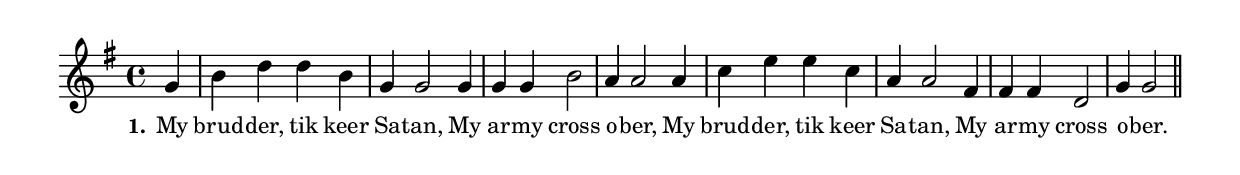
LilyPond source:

% 049.ly - Score sheet for "My army cross over."
% Copyright (C) 2007  Marcus Brinkmann <marcus@gnu.org>
%
% This score sheet is free software; you can redistribute it and/or
% modify it under the terms of the Creative Commons Legal Code
% Attribution-ShareALike as published by Creative Commons; either
% version 2.0 of the License, or (at your option) any later version.
%
% This score sheet is distributed in the hope that it will be useful,
% but WITHOUT ANY WARRANTY; without even the implied warranty of
% MERCHANTABILITY or FITNESS FOR A PARTICULAR PURPOSE.  See the
% Creative Commons Legal Code Attribution-ShareALike for more details.
%
% You should have received a copy of the Creative Commons Legal Code
% Attribution-ShareALike along with this score sheet; if not, write to
% Creative Commons, 543 Howard Street, 5th Floor,
% San Francisco, CA 94105-3013  United States

\version "2.10.0"

%\header
%{
%  title = "My Army Cross Over."
%  composer = "trad."
%}

melody =
<<
     \context Voice
    {
	\set Staff.midiInstrument = "acoustic grand"
	\override Staff.VerticalAxisGroup #'minimum-Y-extent = #'(0 . 0)
	
	\autoBeamOff

	\time 4/4
	\clef violin
	\key g \major

	\partial 4 g'4 | b'4 d'' d'' b' | g'4 g'2 g'4 |
	g'4 g' b'2 | a'4 a'2 a'4 |
	c''4 e'' e'' c'' | a'4 a'2 fis'4 |
	fis'4 fis' d'2 | g'4 g'2 \bar "||"
    }

    \lyricsto "" \new Lyrics
    {
        \override LyricText #'font-size = #0
        \override StanzaNumber #'font-size = #-1

	\set stanza = "1."
	My brud -- der, tik keer Sa -- tan, My ar -- my cross o -- ber,
	My brud -- der, tik keer Sa -- tan, My ar -- my cross o -- ber.
    }
>>


\score
{
  \new Staff { \melody }

  \layout { indent = 0.0 }
}


\score
{
  \new Staff { \unfoldRepeats \melody }

  
  \midi {
    \context {
      \Score
      tempoWholesPerMinute = #(ly:make-moment 80 4)
      }
    }


}
